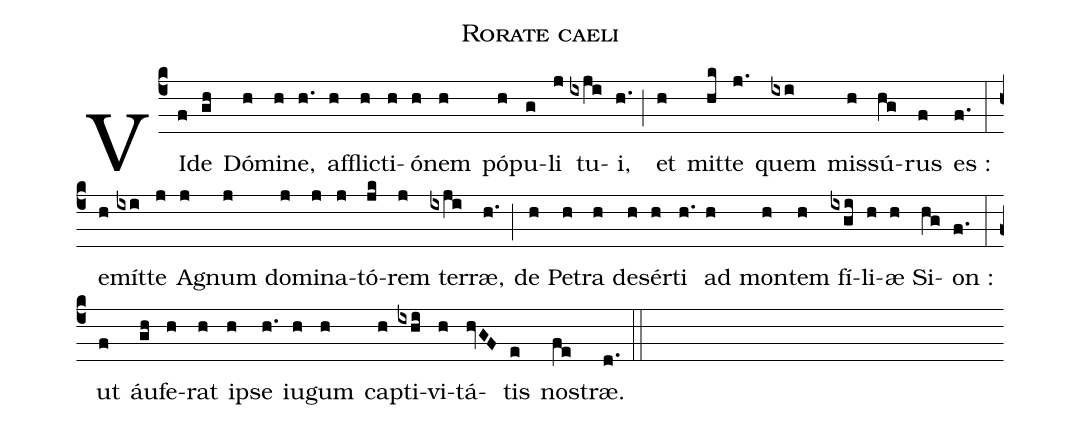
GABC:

name:Rorate caeli;
%%
(c4) VI(f)de(gh) Dó(h)mi(h)ne,(h.) af(h)flic(h)ti(h)ó(h)nem(h) pó(h)pu(g)li(j) tu(ixji)i,(h.) (;) et(h) mit(hk)te(j.) quem(ixi) mis(h)sú(hg)rus(f) es~:(f.) (:) e(h)mít(ixi)te(j) Ag(j)num(j) do(j)mi(j)na(j)tó(jk)rem(j) ter(ixji)ræ,(h.) (;) de(h) Pet(h)ra(h) de(h)sér(h)ti(h.) ad(h) mon(h)tem(h) fí(ixgi)li(h)æ(h) Si(hg)on~:(f.) (:) ut(f) áu(gh)fe(h)rat(h) ip(h)se(h.) iu(h)gum(h) cap(h)ti(ixhi)vi(h)tá(hvGF)tis(e) nos(fe)træ.(d.) (::)
